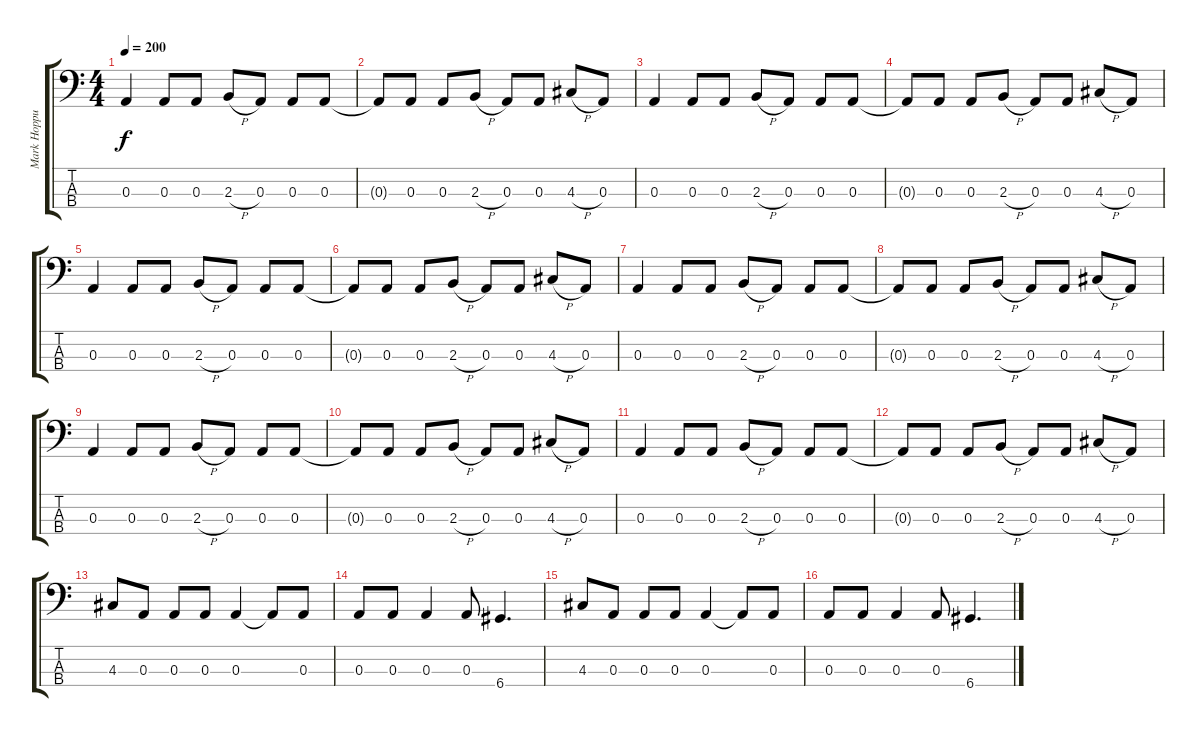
\track ("Mark Hoppus - Bass" "Mark Hoppu") {instrument electricbasspick}
\staff {score tabs}
\tuning (G2 D2 A1 D1) {hide}
\ts (4 4)
\tempo 200
\clef f4
\ks c
0.3.4{dy f} 0.3.8 0.3.8 2.3{h}.8 0.3.8 0.3.8 0.3.8 |
0.3{t}.8 0.3.8 0.3.8 2.3{h}.8 0.3.8 0.3.8 4.3{h}.8 0.3.8 |
0.3.4 0.3.8 0.3.8 2.3{h}.8 0.3.8 0.3.8 0.3.8 |
0.3{t}.8 0.3.8 0.3.8 2.3{h}.8 0.3.8 0.3.8 4.3{h}.8 0.3.8 |
0.3.4 0.3.8 0.3.8 2.3{h}.8 0.3.8 0.3.8 0.3.8 |
0.3{t}.8 0.3.8 0.3.8 2.3{h}.8 0.3.8 0.3.8 4.3{h}.8 0.3.8 |
0.3.4 0.3.8 0.3.8 2.3{h}.8 0.3.8 0.3.8 0.3.8 |
0.3{t}.8 0.3.8 0.3.8 2.3{h}.8 0.3.8 0.3.8 4.3{h}.8 0.3.8 |
0.3.4 0.3.8 0.3.8 2.3{h}.8 0.3.8 0.3.8 0.3.8 |
0.3{t}.8 0.3.8 0.3.8 2.3{h}.8 0.3.8 0.3.8 4.3{h}.8 0.3.8 |
0.3.4 0.3.8 0.3.8 2.3{h}.8 0.3.8 0.3.8 0.3.8 |
0.3{t}.8 0.3.8 0.3.8 2.3{h}.8 0.3.8 0.3.8 4.3{h}.8 0.3.8 |
4.3.8 0.3.8 0.3.8 0.3.8 0.3.4 0.3{t}.8 0.3.8 |
0.3.8 0.3.8 0.3.4 0.3.8 6.4.4{d} |
4.3.8 0.3.8 0.3.8 0.3.8 0.3.4 0.3{t}.8 0.3.8 |
0.3.8 0.3.8 0.3.4 0.3.8 6.4.4{d}
